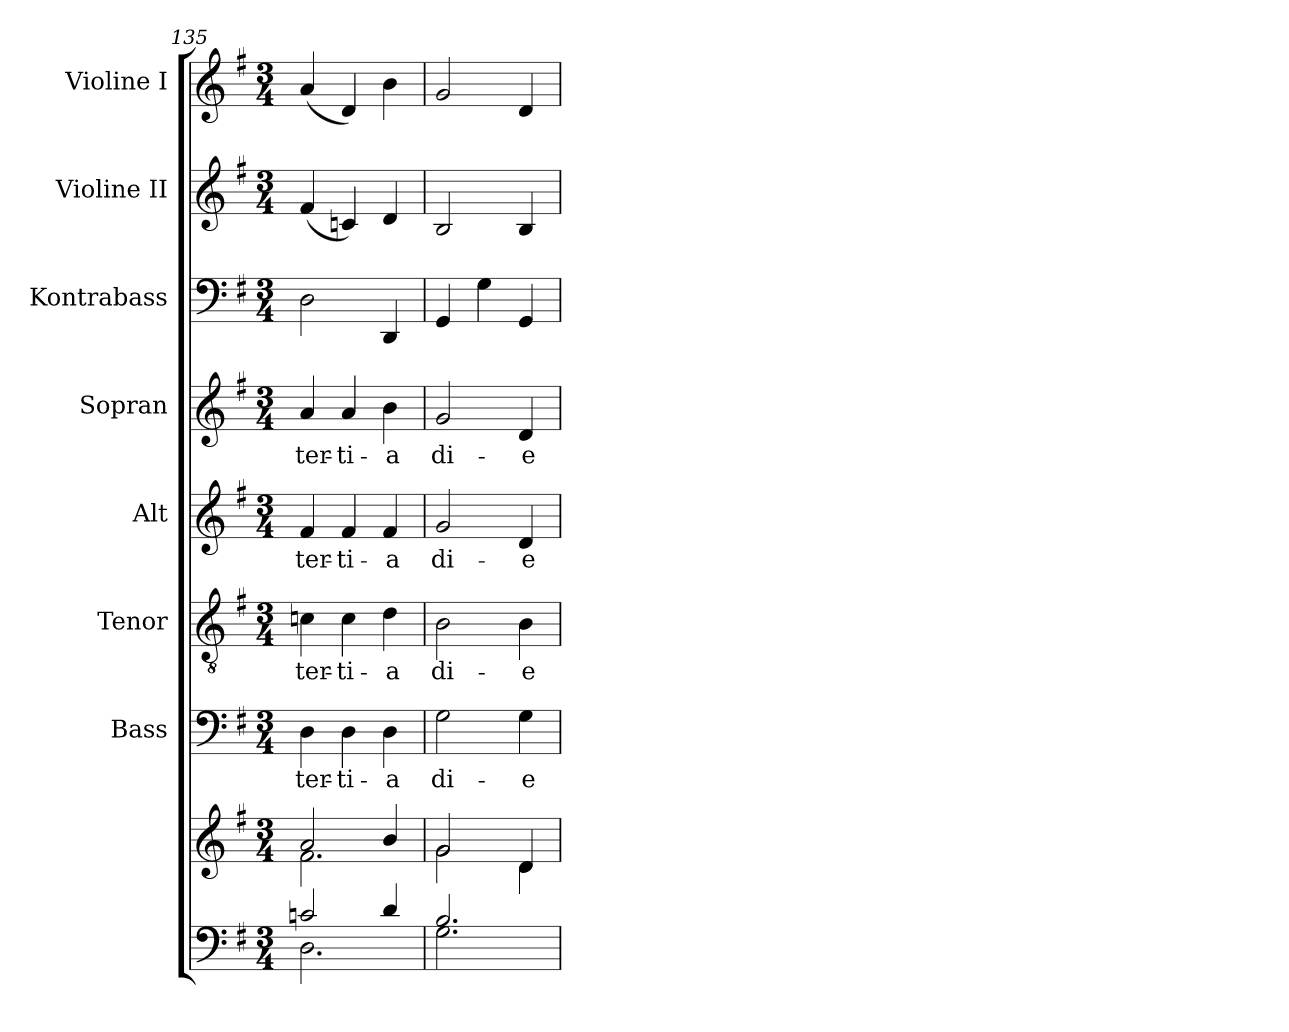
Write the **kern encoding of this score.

**kern	**kern	**kern	**text	**kern	**text	**kern	**text	**kern	**text	**kern	**kern	**kern
*part8	*part8	*part7	*part7	*part6	*part6	*part5	*part5	*part4	*part4	*part3	*part2	*part1
*staff9	*staff8	*staff7	*staff7	*staff6	*staff6	*staff5	*staff5	*staff4	*staff4	*staff3	*staff2	*staff1
*	*	*I"Bass	*	*I"Tenor	*	*I"Alt	*	*I"Sopran	*	*I"Kontrabass	*I"Violine II	*I"Violine I
*	*	*I'B.	*	*I'T.	*	*I'A.	*	*I'S.	*	*I'Kb.	*I'Vl. II	*I'Vl. I
*clefF4	*clefG2	*clefF4	*	*clefGv2	*	*clefG2	*	*clefG2	*	*clefF4	*clefG2	*clefG2
*	*	*	*	*	*	*	*	*	*	*ITrd7c12	*	*
*k[f#]	*k[f#]	*k[f#]	*	*k[f#]	*	*k[f#]	*	*k[f#]	*	*k[f#]	*k[f#]	*k[f#]
*G:	*G:	*G:	*	*G:	*	*G:	*	*G:	*	*G:	*G:	*G:
*M3/4	*M3/4	*M3/4	*	*M3/4	*	*M3/4	*	*M3/4	*	*M3/4	*M3/4	*M3/4
=135	=135	=135	=135	=135	=135	=135	=135	=135	=135	=135	=135	=135
*^	*^	*	*	*	*	*	*	*	*	*	*	*
!	!	!	!	!	!LO:LY:b	!	!LO:LY:b	!	!LO:LY:b	!	!LO:LY:b	!	!	!
2cn/	2.D\	2a/	2.f#\	4D\	ter-	4cn\	ter-	4f#/	ter-	4a/	ter-	2DD\	(<4f#/	(<4a/
!	!	!	!	!	!LO:LY:b	!	!LO:LY:b	!	!LO:LY:b	!	!LO:LY:b	!	!	!
.	.	.	.	4D\	-ti-	4c\	-ti-	4f#/	-ti-	4a/	-ti-	.	4cn/)	4d/)
!	!	!	!	!	!LO:LY:b	!	!LO:LY:b	!	!LO:LY:b	!	!LO:LY:b	!	!	!
4d/	.	4b/	.	4D\	-a	4d\	-a	4f#/	-a	4b\	-a	4DDD/	4d/	4b\
=136	=136	=136	=136	=136	=136	=136	=136	=136	=136	=136	=136	=136	=136	=136
!	!	!	!	!	!LO:LY:b	!	!LO:LY:b	!	!LO:LY:b	!	!LO:LY:b	!	!	!
2.B/	2.G\	2g/	2g\	2G\	di-	2B\	di-	2g/	di-	2g/	di-	4GGG/	2B/	2g/
.	.	.	.	.	.	.	.	.	.	.	.	4GG\	.	.
!	!	!	!	!	!LO:LY:b	!	!LO:LY:b	!	!LO:LY:b	!	!LO:LY:b	!	!	!
.	.	4d/	4d\	4G\	-e	4B\	-e	4d/	-e	4d/	-e	4GGG/	4B/	4d/
*v	*v	*	*	*	*	*	*	*	*	*	*	*	*	*
*	*v	*v	*	*	*	*	*	*	*	*	*	*	*
=	=	=	=	=	=	=	=	=	=	=	=	=
*-	*-	*-	*-	*-	*-	*-	*-	*-	*-	*-	*-	*-
